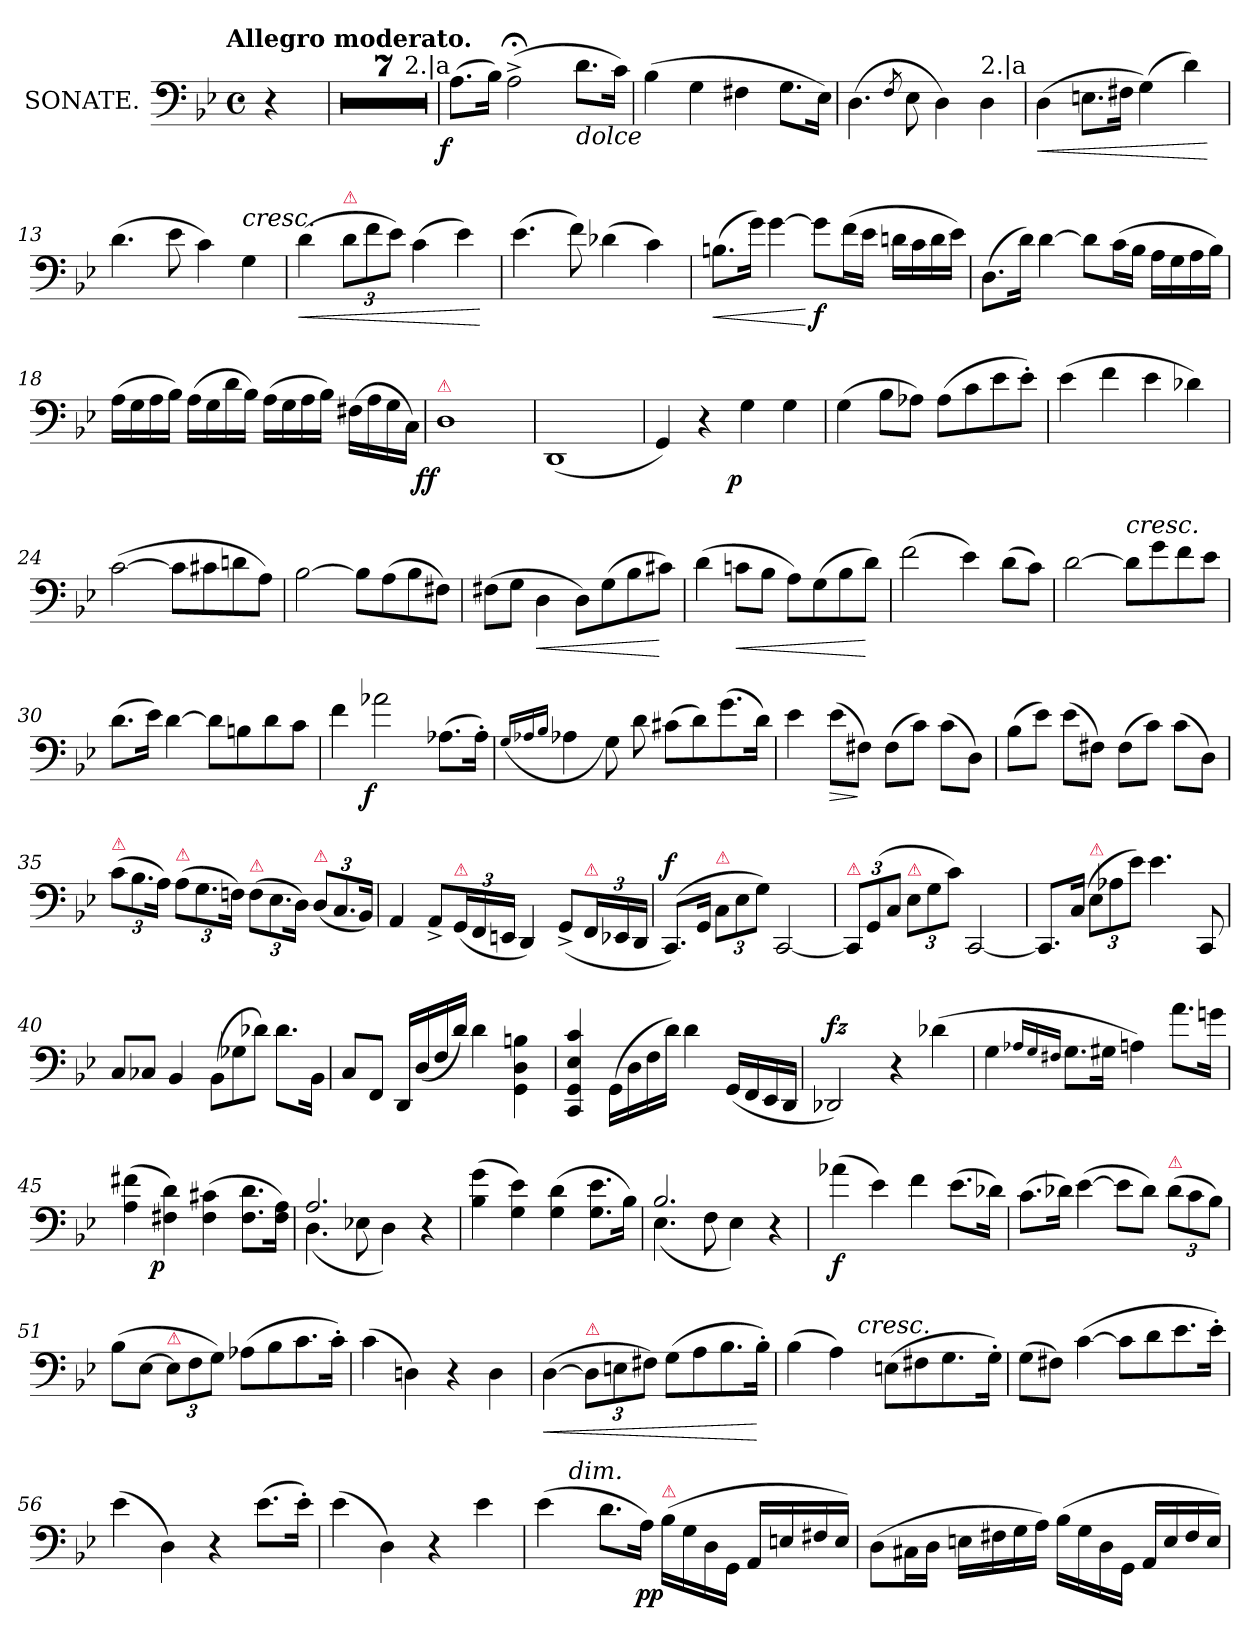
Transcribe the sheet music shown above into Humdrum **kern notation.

**kern	**dynam
*part1	*part1
*staff1	*staff1
*I"SONATE.	*
*clefF4	*
*k[b-e-]	*
!!LO:TX:omd:t=Allegro moderato.
*M4/4	*
*met(c)	*
*MM132	*
=1	=1
4r	.
=2	=2
1rF	.
=3	=3
1rF	.
=4	=4
1rF	.
=5	=5
1rF	.
=6	=6
1rF	.
=7	=7
1rF	.
=8	=8
1rF	.
=9	=9
!LO:TX:a:rj:t=2.|a	!
!	!LO:DY:rj
(>8.A\L	f
16B-Jk)	.
(>2A;<^<	.
!LO:TX:b:i:t=dolce	!
8.dL	.
16cJk)	.
=10	=10
(>4B-	.
4G	.
4F#X	.
8.GL	.
16E-Jk)	.
=11	=11
(>4.D	.
8qF/	.
8E-	.
4D)	.
!LO:TX:a:t=2.|a	!
4D	.
=12	=12
!	!LO:HP:b
(>4D	<
8.EnL	.
16F#XJk	.
(>4G)	.
4d)	.
.	[
=13	=13
(>4.d	.
8e-	.
4c)	.
!LO:TX:i:t=cresc.	!
4G	.
=14	=14
!	!LO:HP:b
(>4d	<
!LO:TX:a:color=crimson:t=⚠	!
12dL	.
12f	.
12e-J)	.
(>4c	.
4e-)	.
.	[
=15	=15
(>4.e-	.
8f)	.
(>4d-X	.
4c)	.
=16	=16
!	!LO:HP:b
(>8.BnL	<
16gJk)	.
[4g	.
8gL]	[ f
(>16fL	.
16e-JJ	.
16dnLL	.
16c	.
16d	.
16e-JJ)	.
=17	=17
(>8.DL	.
16dJk)	.
[4d	.
8dL]	.
(>16cL	.
16B-JJ	.
16ALL	.
16G	.
16A	.
16B-JJ)	.
=18	=18
(>16ALL	.
16G	.
16A	.
16B-JJ)	.
(>16ALL	.
16G	.
16d	.
16B-JJ)	.
(>16ALL	.
16G	.
16A	.
16B-JJ)	.
(>16F#XLL	.
16A	.
16G	.
16CJJ)	.
=19	=19
!LO:TX:a:color=crimson:t=⚠	!
!	!LO:DY:rj
1D	ff
=20	=20
(<1DD	.
=21	=21
4GG)	.
4r	.
!	!LO:DY:rj
4G	p
4G	.
=22	=22
(>4G	.
8B-L	.
8A-XJ)	.
(>8A-L	.
8c	.
8e-	.
8e-'>J)	.
=23	=23
(>4e-	.
4f	.
4e-	.
4d-X)	.
=24	=24
(>[2c	.
8cL]	.
8c#X	.
8dn	.
8AJ)	.
=25	=25
[2B-	.
8B-L]	.
(>8A	.
8B-	.
8F#XJ)	.
=26	=26
(>8F#XL	.
8GJ	.
!	!LO:HP:b
4D	<
8DL)	.
(>8G	.
8B-	.
8c#XJ)	[
=27	=27
(>4d	.
!	!LO:HP:b
8cnL	<
8B-J	.
8AL)	.
(>8G	.
8B-	.
8dJ)	[
=28	=28
(>2f	.
4e-)	.
(>8dL	.
8cJ)	.
=29	=29
[2d	.
!LO:TX:i:t=cresc.	!
8dL]	.
8g	.
8f	.
8e-J	.
=30	=30
(>8.dL	.
16e-Jk)	.
[4d	.
8dL]	.
8Bn	.
8d	.
8cJ	.
=31	=31
4f	.
!	!LO:DY:rj
2a-X	f
(>8.A-XL	.
16A-'>Jk)	.
=32	=32
(>16qqG/LL	.
16qqA-X/	.
16qqB-/JJ	.
4A-X	.
8G)	.
8d	.
(>8c#XL	.
8d)	.
(>8.g	.
16dJk)	.
=33	=33
4e-	.
!	!LO:HP:b
(>8e-L	>
8F#XJ)	]
(>8F#L	.
8cJ)	.
(>8cL	.
8DJ)	.
=34	=34
(>8B-L	.
8e-J)	.
(>8e-L	.
8F#XJ)	.
(>8F#L	.
8cJ)	.
(>8cL	.
8DJ)	.
=35	=35
!LO:TX:a:color=crimson:t=⚠	!
(>12cL	.
12.B-	.
24AJk)	.
!LO:TX:a:color=crimson:t=⚠	!
(>12AL	.
12.G	.
24FnJk)	.
!LO:TX:a:color=crimson:t=⚠	!
(>12FL	.
12.E-	.
24DJk)	.
!LO:TX:a:color=crimson:t=⚠	!
(<12D/L	.
12.C/	.
24BB-Jk)	.
=36	=36
4AA/	.
8AA^<L	.
!LO:TX:a:color=crimson:t=⚠	!
(<24GGL	.
24FF	.
24EEnJJ	.
4DD)	.
(<8GG^<L	.
!LO:TX:a:color=crimson:t=⚠	!
24FFL	.
24EE-X	.
24DDJJ	.
=37	=37
!	!LO:DY:a
(>8.CCL)	f
16GGJk	.
!LO:TX:a:color=crimson:t=⚠	!
12CL	.
12E-	.
12GJ)	.
[2CC	.
=38	=38
!LO:TX:a:color=crimson:t=⚠	!
12CCL]	.
(>12GG	.
12CJ	.
!LO:TX:a:color=crimson:t=⚠	!
12E-L	.
12G	.
12cJ)	.
[2CC	.
=39	=39
8.CCL]	.
(>16CJk	.
!LO:TX:a:color=crimson:t=⚠	!
12E-L	.
12A-X	.
12e-J)	.
4.e-	.
8CC	.
=40	=40
8CL	.
8C-XJ	.
4BB-	.
*Xtuplet	*
(>12BB-L	.
12G-X	.
12d-XJ)	.
8.d-L	.
16BB-Jk	.
=41	=41
8CL	.
8FFJ	.
16DD/LL	.
(<16D	.
16F	.
16dJJ)	.
4d	.
4GG 4D 4Bn	.
=42	=42
4CC 4GG 4E- 4c	.
(>16GGLL	.
16D	.
16F	.
16dJJ)	.
4d	.
(<16GGLL	.
16FF	.
16EE-	.
16DDJJ	.
=43	=43
!	!LO:DY:a
2DD-X)	fz
4r	.
(>4d-X	.
=44	=44
4G	.
16qqA-X/LL	.
16qqG/	.
16qqF#X/JJ	.
8.GL	.
16G#XJk	.
4An)	.
8.aL	.
16gnJk	.
=45	=45
(4A 4f#X	.
!	!LO:DY:rj
4F#X 4d)	p
(>4F# 4c#X	.
8.F# 8.dL	.
16F# 16AJk)	.
=46	=46
*^	*
2.A	(>4.D	.
.	8E-X	.
.	4D)	.
4reyy	4r	.
=47	=47	=47
!LO:TX:i:t=cresc.	!	!
*v	*v	*
(>4B- 4g	.
4G 4e-)	.
(>4G 4d	.
8.G 8.e-L	.
16B-Jk)	.
=48	=48
*^	*
2.B-	(>4.E-	.
.	8F	.
.	4E-)	.
4reyy	4r	.
*v	*v	*
=49	=49
(>4a-X	f
4e-)	.
4f	.
(>8.e-L	.
16d-XJk)	.
=50	=50
(>8.cL	.
16d-XJk)	.
(>[4e-	.
8e-L]	.
8d-J)	.
*tuplet	*
!LO:TX:a:color=crimson:t=⚠	!
(>12d-L	.
12c	.
12B-J)	.
=51	=51
(>8B-L	.
[8E-J	.
!LO:TX:a:color=crimson:t=⚠	!
12E-L]	.
12F	.
12GJ)	.
(>8A-XL	.
8B-	.
8.c	.
16c'>Jk)	.
=52	=52
(>4c	.
4Dn)	.
4r	.
4D\	.
=53	=53
!	!LO:HP:b
(>[4D	<
!LO:TX:a:color=crimson:t=⚠	!
12DL]	.
12En	.
12F#XJ)	.
(>8GL	.
8A	.
8.B-	.
16B-'>Jk)	[
=54	=54
*^	*
(>4B-	4.ryy	.
4A)	.	.
!	!LO:TX:i:t=cresc.	!
.	2ryy	.
(>8EnL	.	.
8F#X	.	.
8.G	.	.
.	8ryy	.
16G'>Jk)	.	.
*v	*v	*
=55	=55
(>8GL	.
8F#XJ)	.
(>[4c	.
8cL]	.
8d	.
8.e-	.
16e-'>Jk)	.
=56	=56
(>4e-	.
4D)	.
4r	.
(>8.e-L	.
16e-'>Jk)	.
=57	=57
(>4e-	.
4D)	.
4r	.
4e-	.
=58	=58
*^	*
(>4e-	8ryy	.
!	!LO:TX:i:t=dim.	!
.	2..ryy	.
8.dL	.	.
16AJk)	.	.
!LO:TX:a:color=crimson:t=⚠	!	!
!	!	!LO:DY:rj
(>16B-LL	.	p p
16G	.	.
16D	.	.
16GGJJ	.	.
16AALL	.	.
16En	.	.
16F#X	.	.
16EJJ)	.	.
*v	*v	*
=59	=59
(>8D\L	.
16C#XL	.
16DJJ	.
16EnLL	.
16F#X	.
16G	.
16AJJ)	.
(>16B-LL	.
16G	.
16D	.
16GGJJ	.
16AALL	.
16E	.
16F#	.
16EJJ)	.
=	=
*-	*-
